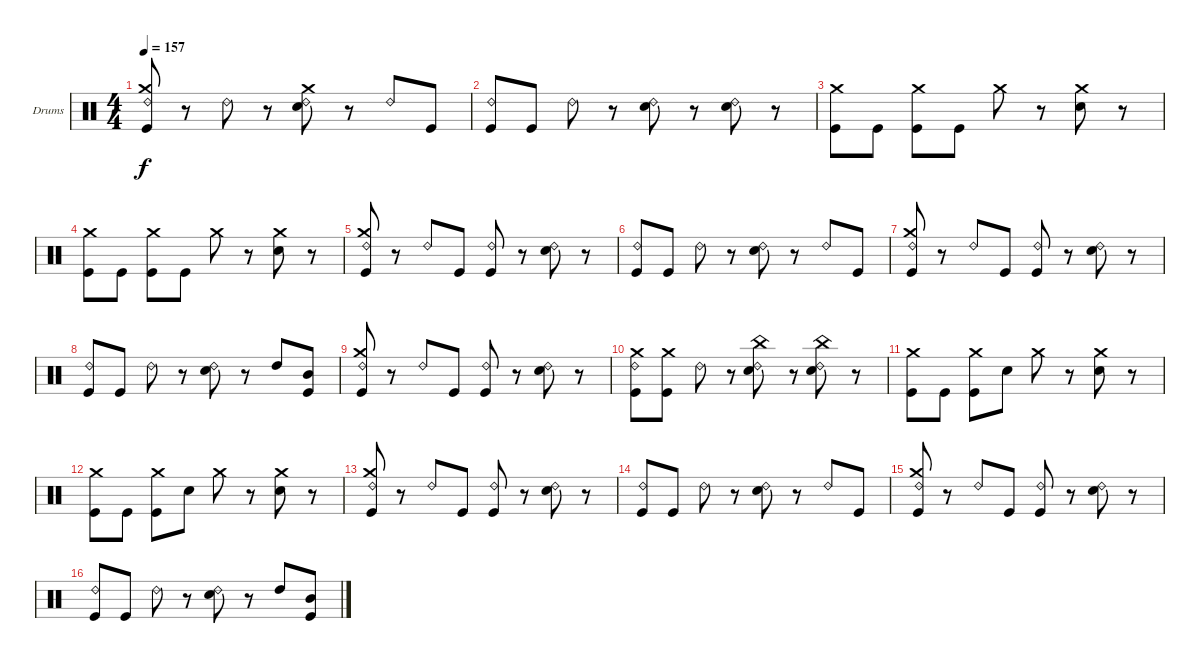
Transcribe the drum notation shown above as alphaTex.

\defaultSystemsLayout 4
\bracketExtendMode groupsimilarinstruments
\firstSystemTrackNameOrientation horizontal
\otherSystemsTrackNameOrientation horizontal
\track ("Drum" "Drums") {instrument percussion}
\staff {score}
\articulation defaults
\ts (4 4)
\tempo 157
\clef neutral
\ks c
("Ride (bell) 2" "Crash medium (hit)" "Kick (hit)").8{dy f} r.8 "Ride (bell) 2".8 r.8 ("Ride (bell) 2" "Snare (hit) 2" "Crash medium (hit)").8 r.8 "Ride (bell) 2".8 "Kick (hit)".8 |
("Ride (bell) 2" "Kick (hit)").8 "Kick (hit)".8 "Ride (bell) 2".8 r.8 ("Ride (bell) 2" "Snare (hit) 2").8 r.8 ("Ride (bell) 2" "Snare (hit) 2").8 r.8 |
("Crash medium (hit)" "Kick (hit)").8 "Kick (hit)".8 ("Crash medium (hit)" "Kick (hit)").8 "Kick (hit)".8 "Crash medium (hit)".8 r.8 ("Crash medium (hit)" "Snare (hit) 2").8 r.8 |
("Crash medium (hit)" "Kick (hit)").8 "Kick (hit)".8 ("Crash medium (hit)" "Kick (hit)").8 "Kick (hit)".8 "Crash medium (hit)".8 r.8 ("Crash medium (hit)" "Snare (hit) 2").8 r.8 |
("Ride (bell) 2" "Kick (hit)" "Crash medium (hit)").8 r.8 "Ride (bell) 2".8 "Kick (hit)".8 ("Ride (bell) 2" "Kick (hit)").8 r.8 ("Ride (bell) 2" "Snare (hit) 2").8 r.8 |
("Ride (bell) 2" "Kick (hit)").8 "Kick (hit)".8 "Ride (bell) 2".8 r.8 ("Ride (bell) 2" "Snare (hit) 2").8 r.8 "Ride (bell) 2".8 "Kick (hit)".8 |
("Ride (bell) 2" "Kick (hit)" "Crash medium (hit)").8 r.8 "Ride (bell) 2".8 "Kick (hit)".8 ("Ride (bell) 2" "Kick (hit)").8 r.8 ("Ride (bell) 2" "Snare (hit) 2").8 r.8 |
("Ride (bell) 2" "Kick (hit)").8 "Kick (hit)".8 "Ride (bell) 2".8 r.8 ("Ride (bell) 2" "Snare (hit) 2").8 r.8 "High Tom (hit)".8 ("Mid Tom (hit)" "Kick (hit)").8 |
("Ride (bell) 2" "Kick (hit)" "Crash medium (hit)").8 r.8 "Ride (bell) 2".8 "Kick (hit)".8 ("Ride (bell) 2" "Kick (hit)").8 r.8 ("Ride (bell) 2" "Snare (hit) 2").8 r.8 |
("Ride (bell) 2" "Kick (hit)" "Crash medium (hit)").8 ("Kick (hit)" "Crash medium (hit)").8 "Ride (bell) 2".8 r.8 ("Ride (bell) 2" "Snare (hit) 2" "China (hit)").8 r.8 ("Ride (bell) 2" "Snare (hit) 2" "China (hit)").8 r.8 |
("Crash medium (hit)" "Kick (hit)").8 "Kick (hit)".8 ("Crash medium (hit)" "Kick (hit)").8 "Snare (hit) 2".8 "Crash medium (hit)".8 r.8 ("Crash medium (hit)" "Snare (hit) 2").8 r.8 |
("Crash medium (hit)" "Kick (hit)").8 "Kick (hit)".8 ("Crash medium (hit)" "Kick (hit)").8 "Snare (hit) 2".8 "Crash medium (hit)".8 r.8 ("Crash medium (hit)" "Snare (hit) 2").8 r.8 |
("Ride (bell) 2" "Kick (hit)" "Crash medium (hit)").8 r.8 "Ride (bell) 2".8 "Kick (hit)".8 ("Ride (bell) 2" "Kick (hit)").8 r.8 ("Ride (bell) 2" "Snare (hit) 2").8 r.8 |
("Ride (bell) 2" "Kick (hit)").8 "Kick (hit)".8 "Ride (bell) 2".8 r.8 ("Ride (bell) 2" "Snare (hit) 2").8 r.8 "Ride (bell) 2".8 "Kick (hit)".8 |
("Ride (bell) 2" "Kick (hit)" "Crash medium (hit)").8 r.8 "Ride (bell) 2".8 "Kick (hit)".8 ("Ride (bell) 2" "Kick (hit)").8 r.8 ("Ride (bell) 2" "Snare (hit) 2").8 r.8 |
("Ride (bell) 2" "Kick (hit)").8 "Kick (hit)".8 "Ride (bell) 2".8 r.8 ("Ride (bell) 2" "Snare (hit) 2").8 r.8 "High Tom (hit)".8 ("Mid Tom (hit)" "Kick (hit)").8
